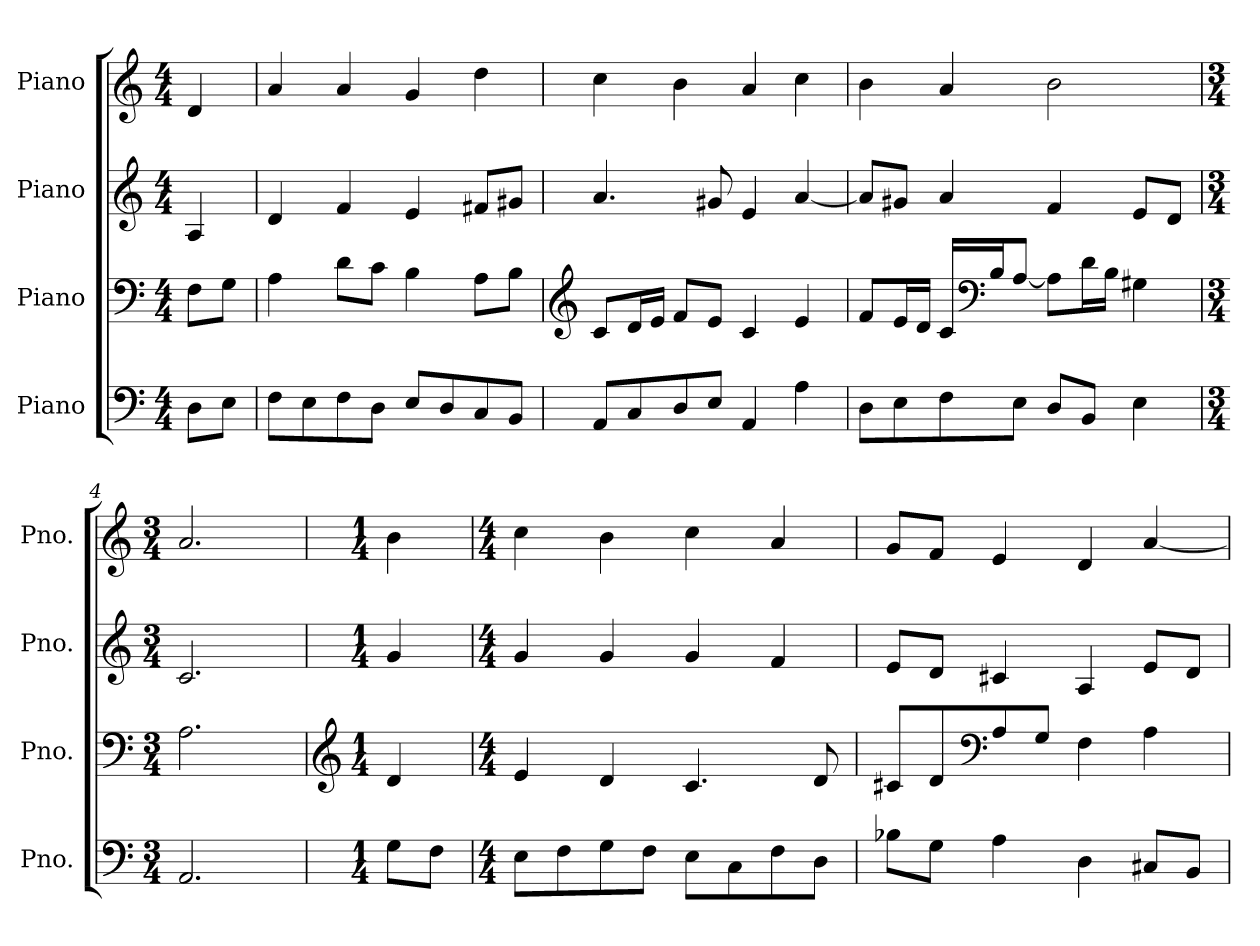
**kern	**kern	**kern	**kern
*part4	*part3	*part2	*part1
*staff4	*staff3	*staff2	*staff1
*I"Piano	*I"Piano	*I"Piano	*I"Piano
*I'Pno.	*I'Pno.	*I'Pno.	*I'Pno.
*clefF4	*clefF4	*clefG2	*clefG2
*k[]	*k[]	*k[]	*k[]
*M4/4	*M4/4	*M4/4	*M4/4
*MM120	*MM120	*MM120	*MM120
=	=	=	=
8D\L	8F\L	4A/	4d/
8E\J	8G\J	.	.
=1	=1	=1	=1
8F\L	4A\	4d/	4a/
8E\	.	.	.
8F\	8d\L	4f/	4a/
8D\J	8c\J	.	.
8E/L	4B\	4e/	4g/
8D/	.	.	.
8C/	8A\L	8f#X/L	4dd\
8BB/J	8B\J	8g#X/J	.
=2	=2	=2	=2
*	*clefG2	*	*
8AA/L	8c/L	4.a/	4cc\
8C/	16d/L	.	.
.	16e/JJ	.	.
8D/	8f/L	.	4b\
8E/J	8e/J	8g#X/	.
4AA/	4c/	4e/	4a/
4A\	4e/	[4a/	4cc\
=3	=3	=3	=3
8D\L	8f/L	8a/L]	4b\
8E\	16e/L	8g#X/J	.
.	16d/JJ	.	.
8F\	16c/LL	4a/	4a/
*	*clefF4	*	*
.	16B/J	.	.
8E\J	[8A/J	.	.
8D/L	8A\L]	4f/	2b\
8BB/J	16d\L	.	.
.	16B\JJ	.	.
4E\	4G#X\	8e/L	.
.	.	8d/J	.
=4	=4	=4	=4
*M3/4	*M3/4	*M3/4	*M3/4
2.AA/	2.A\	2.c/	2.a/
!!LO:LB:g=z
=5	=5	=5	=5
*	*clefG2	*	*
*M1/4	*M1/4	*M1/4	*M1/4
8G\L	4d/	4g/	4b\
8F\J	.	.	.
=6	=6	=6	=6
*M4/4	*M4/4	*M4/4	*M4/4
8E\L	4e/	4g/	4cc\
8F\	.	.	.
8G\	4d/	4g/	4b\
8F\J	.	.	.
8E\L	4.c/	4g/	4cc\
8C\	.	.	.
8F\	.	4f/	4a/
8D\J	8d/	.	.
=7	=7	=7	=7
8B-X\L	8c#X/L	8e/L	8g/L
8G\J	8d/	8d/J	8f/J
*	*clefF4	*	*
4A\	8A/	4c#X/	4e/
.	8G/J	.	.
4D\	4F\	4A/	4d/
8C#X/L	4A\	8e/L	[4a/
8BB/J	.	8d/J	.
=	=	=	=
*-	*-	*-	*-
